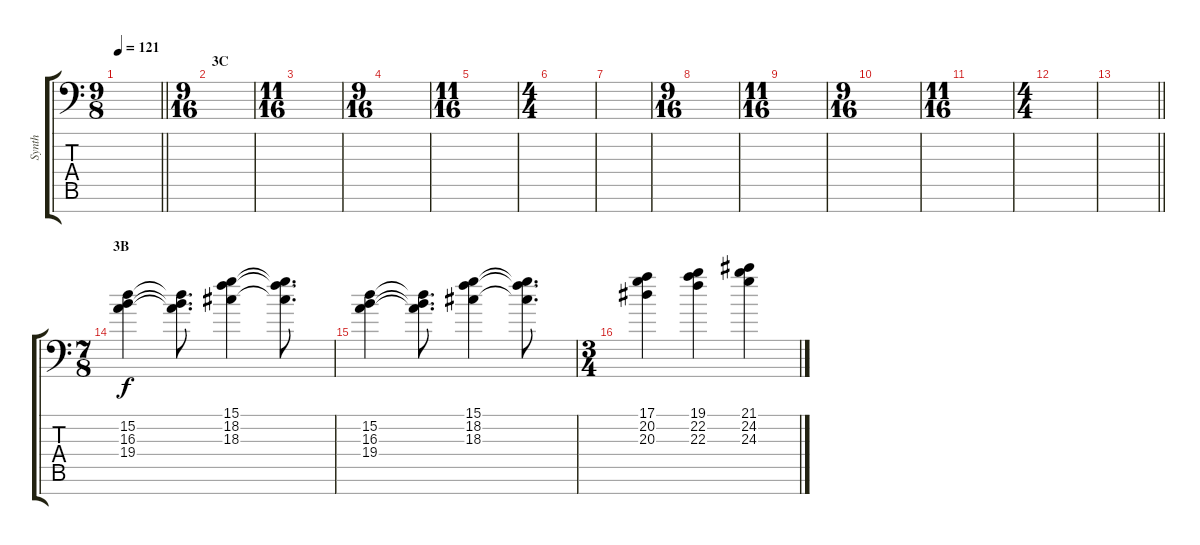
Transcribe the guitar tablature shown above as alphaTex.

\track ("Synth" "Synth") {instrument flute}
\staff {score tabs}
\tuning (E4 B3 G3 D3 A2 E2 A1) {hide}
\ts (9 8)
\tempo 121
\clef f4
\barLineRight lightlight
\ks c
|
\ts (9 16)
\section ("" "3C")
|
\ts (11 16)
|
\ts (9 16)
|
\ts (11 16)
|
\ts (4 4)
|
|
\ts (9 16)
|
\ts (11 16)
|
\ts (9 16)
|
\ts (11 16)
|
\ts (4 4)
|
\barLineRight lightlight
|
\ts (7 8)
\section ("" "3B")
(15.2 16.3 19.4).4 (15.2{t} 16.3{t} 19.4{t}).8{d} (15.1 18.2 18.3).4 (15.1{t} 18.2{t} 18.3{t}).8{d} |
(15.2 16.3 19.4).4 (15.2{t} 16.3{t} 19.4{t}).8{d} (15.1 18.2 18.3).4 (15.1{t} 18.2{t} 18.3{t}).8{d} |
\ts (3 4)
(17.1 20.2 20.3).4 (19.1 22.2 22.3).4 (21.1 24.2 24.3).4
